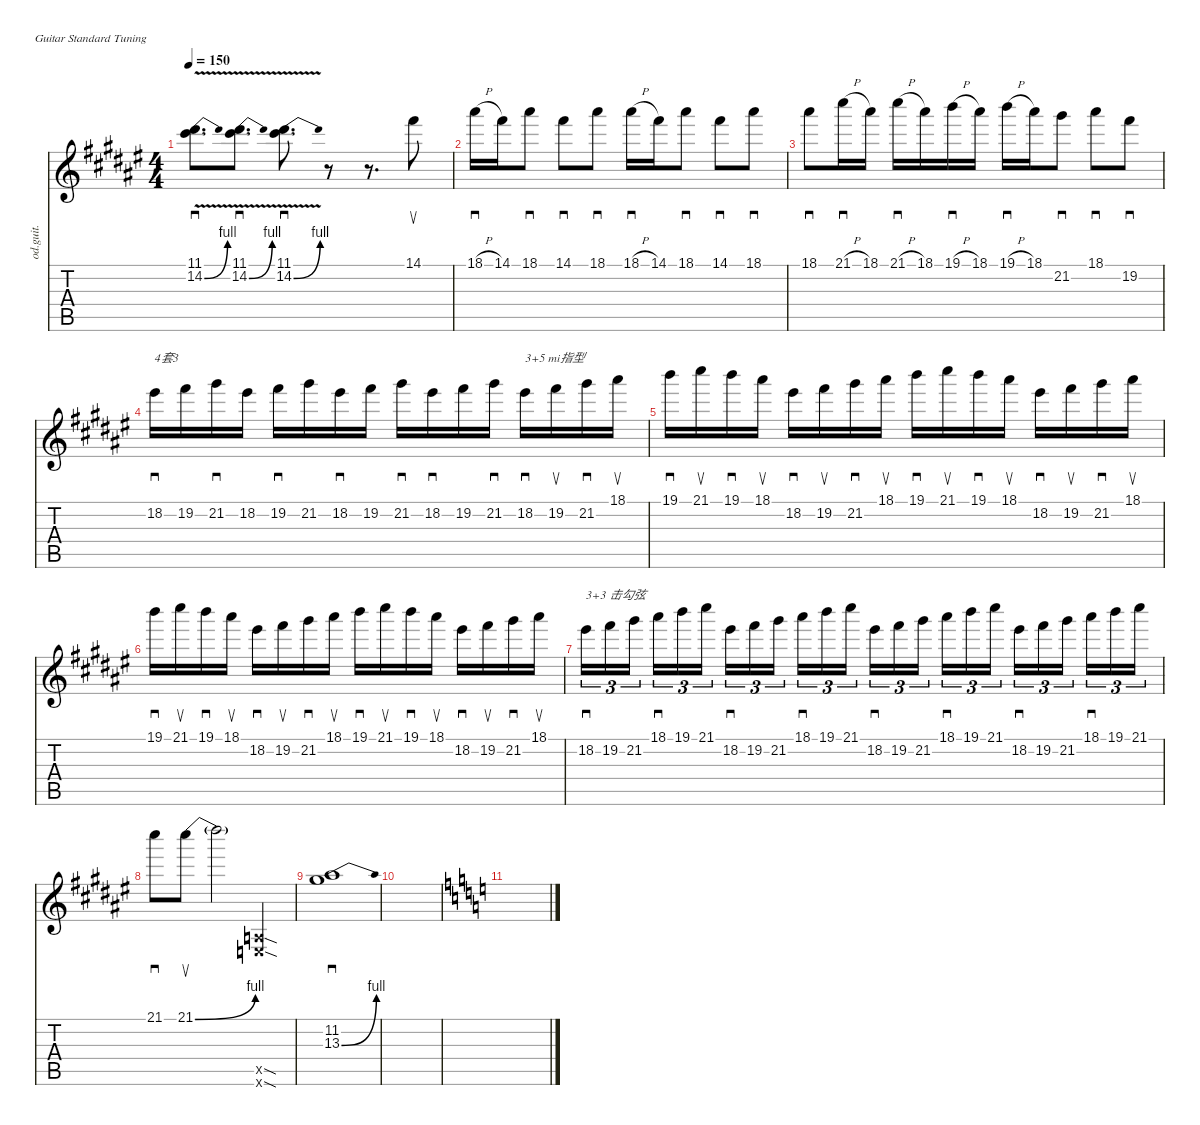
\defaultSystemsLayout 4
\hideDynamics
\bracketExtendMode nobrackets
\track (" (Lead Guitar)" "od.guit.") {instrument overdrivenguitar}
\staff {score tabs}
\tuning (E4 B3 G3 D3 A2 E2)
\ts (4 4)
\tempo 150
\clef g2
\ks d#minor
(11.1{v acc #} 14.2{be (bend 0 0 30 4) v acc #}).8{d sd dy f beam Down} (11.1{v acc #} 14.2{be (bend 0 0 30 4) v acc #}).8{d sd beam Down} (11.1{v acc #} 14.2{be (bend 0 0 30 4) v acc #}).8{d sd beam Down} r.8{beam Down} r.8{d beam Down} 14.1{acc #}.8{su beam Down} |
18.1{h acc #}.16{sd beam Down} 14.1{acc #}.16{beam Down} 18.1{acc #}.8{sd beam Down} 14.1{acc #}.8{sd beam Down} 18.1{acc #}.8{sd beam Down} 18.1{h acc #}.16{sd beam Down} 14.1{acc #}.16{beam Down} 18.1{acc #}.8{sd beam Down} 14.1{acc #}.8{sd beam Down} 18.1{acc #}.8{sd beam Down} |
18.1{acc #}.8{sd beam Down} 21.1{h acc #}.16{sd beam Down} 18.1{acc #}.16{beam Down} 21.1{h acc #}.16{sd beam Down} 18.1{acc #}.16{beam Down} 19.1{h acc forcenatural}.16{sd beam Down} 18.1{acc #}.16{beam Down} 19.1{h acc forcenatural}.16{sd beam Down} 18.1{acc #}.16{beam Down} 21.2{acc #}.8{sd beam Down} 18.1{acc #}.8{sd beam Down} 19.2{acc #}.8{sd beam Down} |
18.2{acc #}.16{sd txt "4套3" beam Down} 19.2{acc #}.16{beam Down} 21.2{acc #}.16{sd beam Down} 18.2{acc #}.16{beam Down} 19.2{acc #}.16{sd beam Down} 21.2{acc #}.16{beam Down} 18.2{acc #}.16{sd beam Down} 19.2{acc #}.16{beam Down} 21.2{acc #}.16{sd beam Down} 18.2{acc #}.16{sd beam Down} 19.2{acc #}.16{beam Down} 21.2{acc #}.16{sd beam Down} 18.2{acc #}.16{sd txt "3+5 mi指型" beam Down} 19.2{acc #}.16{su beam Down} 21.2{acc #}.16{sd beam Down} 18.1{acc #}.16{su beam Down} |
19.1{acc forcenatural}.16{sd beam Down} 21.1{acc #}.16{su beam Down} 19.1{acc forcenatural}.16{sd beam Down} 18.1{acc #}.16{su beam Down} 18.2{acc #}.16{sd beam Down} 19.2{acc #}.16{su beam Down} 21.2{acc #}.16{sd beam Down} 18.1{acc #}.16{su beam Down} 19.1{acc forcenatural}.16{sd beam Down} 21.1{acc #}.16{su beam Down} 19.1{acc forcenatural}.16{sd beam Down} 18.1{acc #}.16{su beam Down} 18.2{acc #}.16{sd beam Down} 19.2{acc #}.16{su beam Down} 21.2{acc #}.16{sd beam Down} 18.1{acc #}.16{su beam Down} |
19.1{acc forcenatural}.16{sd beam Down} 21.1{acc #}.16{su beam Down} 19.1{acc forcenatural}.16{sd beam Down} 18.1{acc #}.16{su beam Down} 18.2{acc #}.16{sd beam Down} 19.2{acc #}.16{su beam Down} 21.2{acc #}.16{sd beam Down} 18.1{acc #}.16{su beam Down} 19.1{acc forcenatural}.16{sd beam Down} 21.1{acc #}.16{su beam Down} 19.1{acc forcenatural}.16{sd beam Down} 18.1{acc #}.16{su beam Down} 18.2{acc #}.16{sd beam Down} 19.2{acc #}.16{su beam Down} 21.2{acc #}.16{sd beam Down} 18.1{acc #}.16{su beam Down} |
18.2{acc #}.16{sd tu (3 2) txt "3+3 击勾弦" beam Down} 19.2{acc #}.16{tu (3 2) beam Down} 21.2{acc #}.16{tu (3 2) beam Down} 18.1{acc #}.16{sd tu (3 2) beam Down} 19.1{acc forcenatural}.16{tu (3 2) beam Down} 21.1{acc #}.16{tu (3 2) beam Down} 18.2{acc #}.16{sd tu (3 2) beam Down} 19.2{acc #}.16{tu (3 2) beam Down} 21.2{acc #}.16{tu (3 2) beam Down} 18.1{acc #}.16{sd tu (3 2) beam Down} 19.1{acc forcenatural}.16{tu (3 2) beam Down} 21.1{acc #}.16{tu (3 2) beam Down} 18.2{acc #}.16{sd tu (3 2) beam Down} 19.2{acc #}.16{tu (3 2) beam Down} 21.2{acc #}.16{tu (3 2) beam Down} 18.1{acc #}.16{sd tu (3 2) beam Down} 19.1{acc forcenatural}.16{tu (3 2) beam Down} 21.1{acc #}.16{tu (3 2) beam Down} 18.2{acc #}.16{sd tu (3 2) beam Down} 19.2{acc #}.16{tu (3 2) beam Down} 21.2{acc #}.16{tu (3 2) beam Down} 18.1{acc #}.16{sd tu (3 2) beam Down} 19.1{acc forcenatural}.16{tu (3 2) beam Down} 21.1{acc #}.16{tu (3 2) beam Down} |
21.1{acc #}.8{sd dy fff beam Down} 21.1{be (bend 0 0 15 4) acc #}.8{su dy f beam Down} 21.1{t}.2{beam Down} (0.6{sod x acc forcenatural} 0.5{sod x acc forcenatural}).4{beam Up} |
(13.3{be (bend 0 0 15 4) acc #} 11.2{acc #}).1{sd dy fff beam Down} |
|
\ks c
